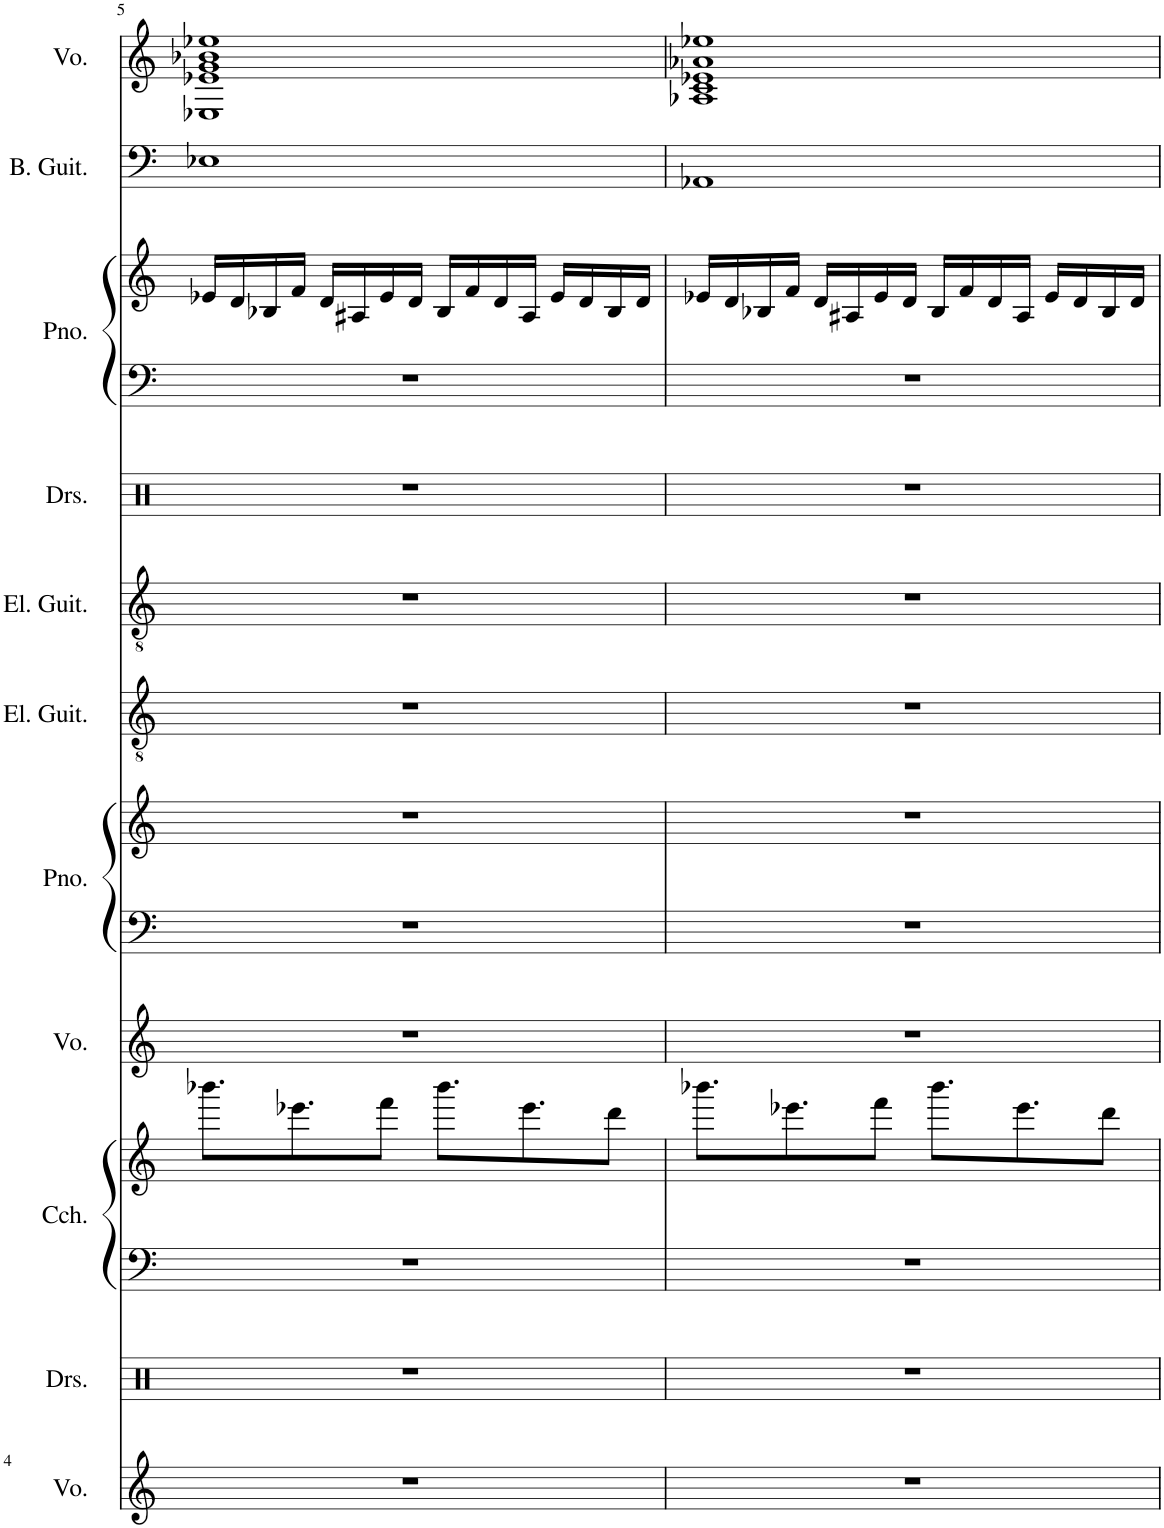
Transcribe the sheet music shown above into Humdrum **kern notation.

**kern	**kern	**kern	**kern	**kern	**kern	**kern	**kern	**kern	**kern	**kern	**kern	**kern	**kern
*part11	*part10	*part9	*part9	*part8	*part7	*part7	*part6	*part5	*part4	*part3	*part3	*part2	*part1
*staff14	*staff13	*staff12	*staff11	*staff10	*staff9	*staff8	*staff7	*staff6	*staff5	*staff4	*staff3	*staff2	*staff1
*I"Voice	*I"Drumset	*I"Clavichord	*	*I"Voice	*I"Piano	*	*I"Electric Guitar	*I"Electric Guitar	*I"Drumset	*I"Piano	*	*I"Bass Guitar	*I"Voice
*I'Vo.	*I'Drs.	*I'Cch.	*	*I'Vo.	*I'Pno.	*	*I'El. Guit.	*I'El. Guit.	*I'Drs.	*I'Pno.	*	*I'B. Guit.	*I'Vo.
!!LO:PB:g=z
*clefG2	*clefX	*clefF4	*clefG2	*clefG2	*clefF4	*clefG2	*clefGv2	*clefGv2	*clefX	*clefF4	*clefG2	*clefF4	*clefG2
*	*	*	*	*	*	*	*	*	*	*	*	*Trd7c12	*
*k[]	*k[]	*k[]	*k[]	*k[]	*k[]	*k[]	*k[]	*k[]	*k[]	*k[]	*k[]	*k[]	*k[]
*M4/4	*M4/4	*M4/4	*M4/4	*M4/4	*M4/4	*M4/4	*M4/4	*M4/4	*M4/4	*M4/4	*M4/4	*M4/4	*M4/4
=5	=5	=5	=5	=5	=5	=5	=5	=5	=5	=5	=5	=5	=5
1r	1r	1r	8.bbb-X\L	1r	1r	1r	1r	1r	1r	1r	16e-X/LL	1E-X	1E-X 1e-X 1g 1b-X 1ee-X
.	.	.	.	.	.	.	.	.	.	.	16d/	.	.
.	.	.	.	.	.	.	.	.	.	.	16B-X/	.	.
.	.	.	8.eee-X\	.	.	.	.	.	.	.	16f/JJ	.	.
.	.	.	.	.	.	.	.	.	.	.	16d/LL	.	.
.	.	.	.	.	.	.	.	.	.	.	16A#X/	.	.
.	.	.	8fff\J	.	.	.	.	.	.	.	16e-/	.	.
.	.	.	.	.	.	.	.	.	.	.	16d/JJ	.	.
.	.	.	8.bbb-\L	.	.	.	.	.	.	.	16B-/LL	.	.
.	.	.	.	.	.	.	.	.	.	.	16f/	.	.
.	.	.	.	.	.	.	.	.	.	.	16d/	.	.
.	.	.	8.eee-\	.	.	.	.	.	.	.	16A#/JJ	.	.
.	.	.	.	.	.	.	.	.	.	.	16e-/LL	.	.
.	.	.	.	.	.	.	.	.	.	.	16d/	.	.
.	.	.	8ddd\J	.	.	.	.	.	.	.	16B-/	.	.
.	.	.	.	.	.	.	.	.	.	.	16d/JJ	.	.
=6	=6	=6	=6	=6	=6	=6	=6	=6	=6	=6	=6	=6	=6
1r	1r	1r	8.bbb-X\L	1r	1r	1r	1r	1r	1r	1r	16e-X/LL	1AA-X	1A-X 1c 1e-X 1a-X 1ee-X
.	.	.	.	.	.	.	.	.	.	.	16d/	.	.
.	.	.	.	.	.	.	.	.	.	.	16B-X/	.	.
.	.	.	8.eee-X\	.	.	.	.	.	.	.	16f/JJ	.	.
.	.	.	.	.	.	.	.	.	.	.	16d/LL	.	.
.	.	.	.	.	.	.	.	.	.	.	16A#X/	.	.
.	.	.	8fff\J	.	.	.	.	.	.	.	16e-/	.	.
.	.	.	.	.	.	.	.	.	.	.	16d/JJ	.	.
.	.	.	8.bbb-\L	.	.	.	.	.	.	.	16B-/LL	.	.
.	.	.	.	.	.	.	.	.	.	.	16f/	.	.
.	.	.	.	.	.	.	.	.	.	.	16d/	.	.
.	.	.	8.eee-\	.	.	.	.	.	.	.	16A#/JJ	.	.
.	.	.	.	.	.	.	.	.	.	.	16e-/LL	.	.
.	.	.	.	.	.	.	.	.	.	.	16d/	.	.
.	.	.	8ddd\J	.	.	.	.	.	.	.	16B-/	.	.
.	.	.	.	.	.	.	.	.	.	.	16d/JJ	.	.
=	=	=	=	=	=	=	=	=	=	=	=	=	=
*-	*-	*-	*-	*-	*-	*-	*-	*-	*-	*-	*-	*-	*-
